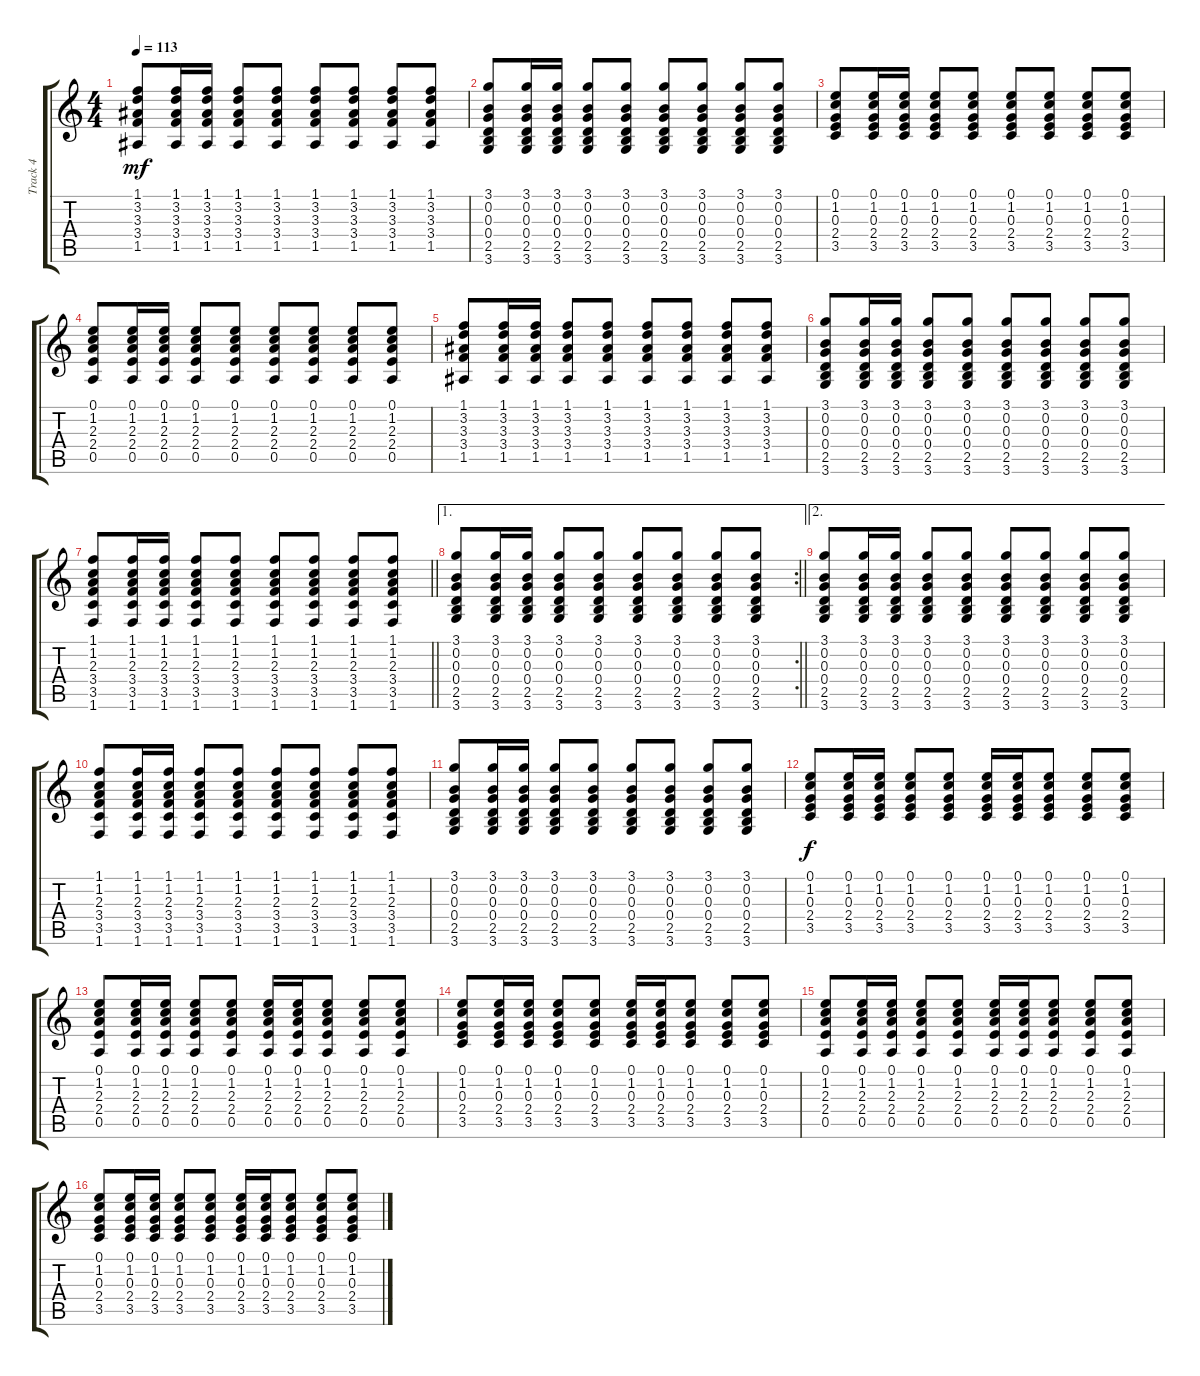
\track ("Track 4" "Track 4") {instrument acousticguitarsteel}
\staff {score tabs}
\tuning (E4 B3 G3 D3 A2 E2) {hide}
\ts (4 4)
\tempo 113
\clef g2
\ks c
(1.1 3.2 3.3 3.4 1.5).8{dy mf} (1.1 3.2 3.3 3.4 1.5).16 (1.1 3.2 3.3 3.4 1.5).16 (1.1 3.2 3.3 3.4 1.5).8 (1.1 3.2 3.3 3.4 1.5).8 (1.1 3.2 3.3 3.4 1.5).8 (1.1 3.2 3.3 3.4 1.5).8 (1.1 3.2 3.3 3.4 1.5).8 (1.1 3.2 3.3 3.4 1.5).8 |
(3.1 0.2 0.3 0.4 2.5 3.6).8 (3.1 0.2 0.3 0.4 2.5 3.6).16 (3.1 0.2 0.3 0.4 2.5 3.6).16 (3.1 0.2 0.3 0.4 2.5 3.6).8 (3.1 0.2 0.3 0.4 2.5 3.6).8 (3.1 0.2 0.3 0.4 2.5 3.6).8 (3.1 0.2 0.3 0.4 2.5 3.6).8 (3.1 0.2 0.3 0.4 2.5 3.6).8 (3.1 0.2 0.3 0.4 2.5 3.6).8 |
(0.1 1.2 0.3 2.4 3.5).8 (0.1 1.2 0.3 2.4 3.5).16 (0.1 1.2 0.3 2.4 3.5).16 (0.1 1.2 0.3 2.4 3.5).8 (0.1 1.2 0.3 2.4 3.5).8 (0.1 1.2 0.3 2.4 3.5).8 (0.1 1.2 0.3 2.4 3.5).8 (0.1 1.2 0.3 2.4 3.5).8 (0.1 1.2 0.3 2.4 3.5).8 |
(0.1 1.2 2.3 2.4 0.5).8 (0.1 1.2 2.3 2.4 0.5).16 (0.1 1.2 2.3 2.4 0.5).16 (0.1 1.2 2.3 2.4 0.5).8 (0.1 1.2 2.3 2.4 0.5).8 (0.1 1.2 2.3 2.4 0.5).8 (0.1 1.2 2.3 2.4 0.5).8 (0.1 1.2 2.3 2.4 0.5).8 (0.1 1.2 2.3 2.4 0.5).8 |
(1.1 3.2 3.3 3.4 1.5).8 (1.1 3.2 3.3 3.4 1.5).16 (1.1 3.2 3.3 3.4 1.5).16 (1.1 3.2 3.3 3.4 1.5).8 (1.1 3.2 3.3 3.4 1.5).8 (1.1 3.2 3.3 3.4 1.5).8 (1.1 3.2 3.3 3.4 1.5).8 (1.1 3.2 3.3 3.4 1.5).8 (1.1 3.2 3.3 3.4 1.5).8 |
(3.1 0.2 0.3 0.4 2.5 3.6).8 (3.1 0.2 0.3 0.4 2.5 3.6).16 (3.1 0.2 0.3 0.4 2.5 3.6).16 (3.1 0.2 0.3 0.4 2.5 3.6).8 (3.1 0.2 0.3 0.4 2.5 3.6).8 (3.1 0.2 0.3 0.4 2.5 3.6).8 (3.1 0.2 0.3 0.4 2.5 3.6).8 (3.1 0.2 0.3 0.4 2.5 3.6).8 (3.1 0.2 0.3 0.4 2.5 3.6).8 |
\barLineRight lightlight
(1.1 1.2 2.3 3.4 3.5 1.6).8 (1.1 1.2 2.3 3.4 3.5 1.6).16 (1.1 1.2 2.3 3.4 3.5 1.6).16 (1.1 1.2 2.3 3.4 3.5 1.6).8 (1.1 1.2 2.3 3.4 3.5 1.6).8 (1.1 1.2 2.3 3.4 3.5 1.6).8 (1.1 1.2 2.3 3.4 3.5 1.6).8 (1.1 1.2 2.3 3.4 3.5 1.6).8 (1.1 1.2 2.3 3.4 3.5 1.6).8 |
\ae 1
\rc 2
\barLineRight lightlight
(3.1 0.2 0.3 0.4 2.5 3.6).8 (3.1 0.2 0.3 0.4 2.5 3.6).16 (3.1 0.2 0.3 0.4 2.5 3.6).16 (3.1 0.2 0.3 0.4 2.5 3.6).8 (3.1 0.2 0.3 0.4 2.5 3.6).8 (3.1 0.2 0.3 0.4 2.5 3.6).8 (3.1 0.2 0.3 0.4 2.5 3.6).8 (3.1 0.2 0.3 0.4 2.5 3.6).8 (3.1 0.2 0.3 0.4 2.5 3.6).8 |
\ae 2
(3.1 0.2 0.3 0.4 2.5 3.6).8 (3.1 0.2 0.3 0.4 2.5 3.6).16 (3.1 0.2 0.3 0.4 2.5 3.6).16 (3.1 0.2 0.3 0.4 2.5 3.6).8 (3.1 0.2 0.3 0.4 2.5 3.6).8 (3.1 0.2 0.3 0.4 2.5 3.6).8 (3.1 0.2 0.3 0.4 2.5 3.6).8 (3.1 0.2 0.3 0.4 2.5 3.6).8 (3.1 0.2 0.3 0.4 2.5 3.6).8 |
(1.1 1.2 2.3 3.4 3.5 1.6).8 (1.1 1.2 2.3 3.4 3.5 1.6).16 (1.1 1.2 2.3 3.4 3.5 1.6).16 (1.1 1.2 2.3 3.4 3.5 1.6).8 (1.1 1.2 2.3 3.4 3.5 1.6).8 (1.1 1.2 2.3 3.4 3.5 1.6).8 (1.1 1.2 2.3 3.4 3.5 1.6).8 (1.1 1.2 2.3 3.4 3.5 1.6).8 (1.1 1.2 2.3 3.4 3.5 1.6).8 |
(3.1 0.2 0.3 0.4 2.5 3.6).8 (3.1 0.2 0.3 0.4 2.5 3.6).16 (3.1 0.2 0.3 0.4 2.5 3.6).16 (3.1 0.2 0.3 0.4 2.5 3.6).8 (3.1 0.2 0.3 0.4 2.5 3.6).8 (3.1 0.2 0.3 0.4 2.5 3.6).8 (3.1 0.2 0.3 0.4 2.5 3.6).8 (3.1 0.2 0.3 0.4 2.5 3.6).8 (3.1 0.2 0.3 0.4 2.5 3.6).8 |
(0.1 1.2 0.3 2.4 3.5).8{dy f} (0.1 1.2 0.3 2.4 3.5).16 (0.1 1.2 0.3 2.4 3.5).16 (0.1 1.2 0.3 2.4 3.5).8 (0.1 1.2 0.3 2.4 3.5).8 (0.1 1.2 0.3 2.4 3.5).16 (0.1 1.2 0.3 2.4 3.5).16 (0.1 1.2 0.3 2.4 3.5).8 (0.1 1.2 0.3 2.4 3.5).8 (0.1 1.2 0.3 2.4 3.5).8 |
(0.1 1.2 2.3 2.4 0.5).8 (0.1 1.2 2.3 2.4 0.5).16 (0.1 1.2 2.3 2.4 0.5).16 (0.1 1.2 2.3 2.4 0.5).8 (0.1 1.2 2.3 2.4 0.5).8 (0.1 1.2 2.3 2.4 0.5).16 (0.1 1.2 2.3 2.4 0.5).16 (0.1 1.2 2.3 2.4 0.5).8 (0.1 1.2 2.3 2.4 0.5).8 (0.1 1.2 2.3 2.4 0.5).8 |
(0.1 1.2 0.3 2.4 3.5).8 (0.1 1.2 0.3 2.4 3.5).16 (0.1 1.2 0.3 2.4 3.5).16 (0.1 1.2 0.3 2.4 3.5).8 (0.1 1.2 0.3 2.4 3.5).8 (0.1 1.2 0.3 2.4 3.5).16 (0.1 1.2 0.3 2.4 3.5).16 (0.1 1.2 0.3 2.4 3.5).8 (0.1 1.2 0.3 2.4 3.5).8 (0.1 1.2 0.3 2.4 3.5).8 |
(0.1 1.2 2.3 2.4 0.5).8 (0.1 1.2 2.3 2.4 0.5).16 (0.1 1.2 2.3 2.4 0.5).16 (0.1 1.2 2.3 2.4 0.5).8 (0.1 1.2 2.3 2.4 0.5).8 (0.1 1.2 2.3 2.4 0.5).16 (0.1 1.2 2.3 2.4 0.5).16 (0.1 1.2 2.3 2.4 0.5).8 (0.1 1.2 2.3 2.4 0.5).8 (0.1 1.2 2.3 2.4 0.5).8 |
(0.1 1.2 0.3 2.4 3.5).8 (0.1 1.2 0.3 2.4 3.5).16 (0.1 1.2 0.3 2.4 3.5).16 (0.1 1.2 0.3 2.4 3.5).8 (0.1 1.2 0.3 2.4 3.5).8 (0.1 1.2 0.3 2.4 3.5).16 (0.1 1.2 0.3 2.4 3.5).16 (0.1 1.2 0.3 2.4 3.5).8 (0.1 1.2 0.3 2.4 3.5).8 (0.1 1.2 0.3 2.4 3.5).8
